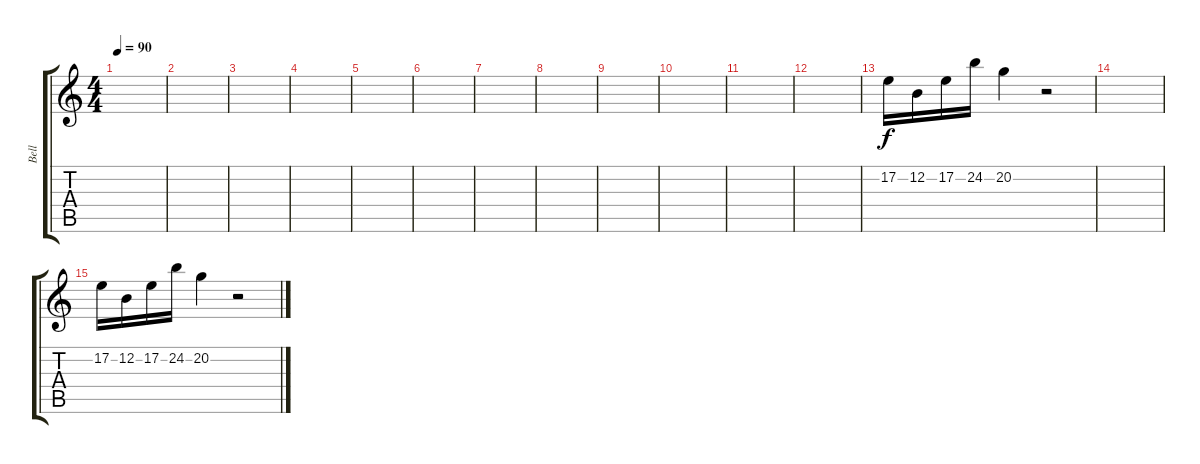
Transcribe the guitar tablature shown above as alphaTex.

\track ("Bell" "Bell") {instrument celesta}
\staff {score tabs}
\tuning (E4 B3 G3 D3 A2 E2) {hide}
\ts (4 4)
\tempo 90
\clef g2
\ks c
|
|
|
|
|
|
|
|
|
|
|
|
17.2.16 12.2.16 17.2.16 24.2.16 20.2.4 r.2 |
|
17.2.16 12.2.16 17.2.16 24.2.16 20.2.4 r.2
